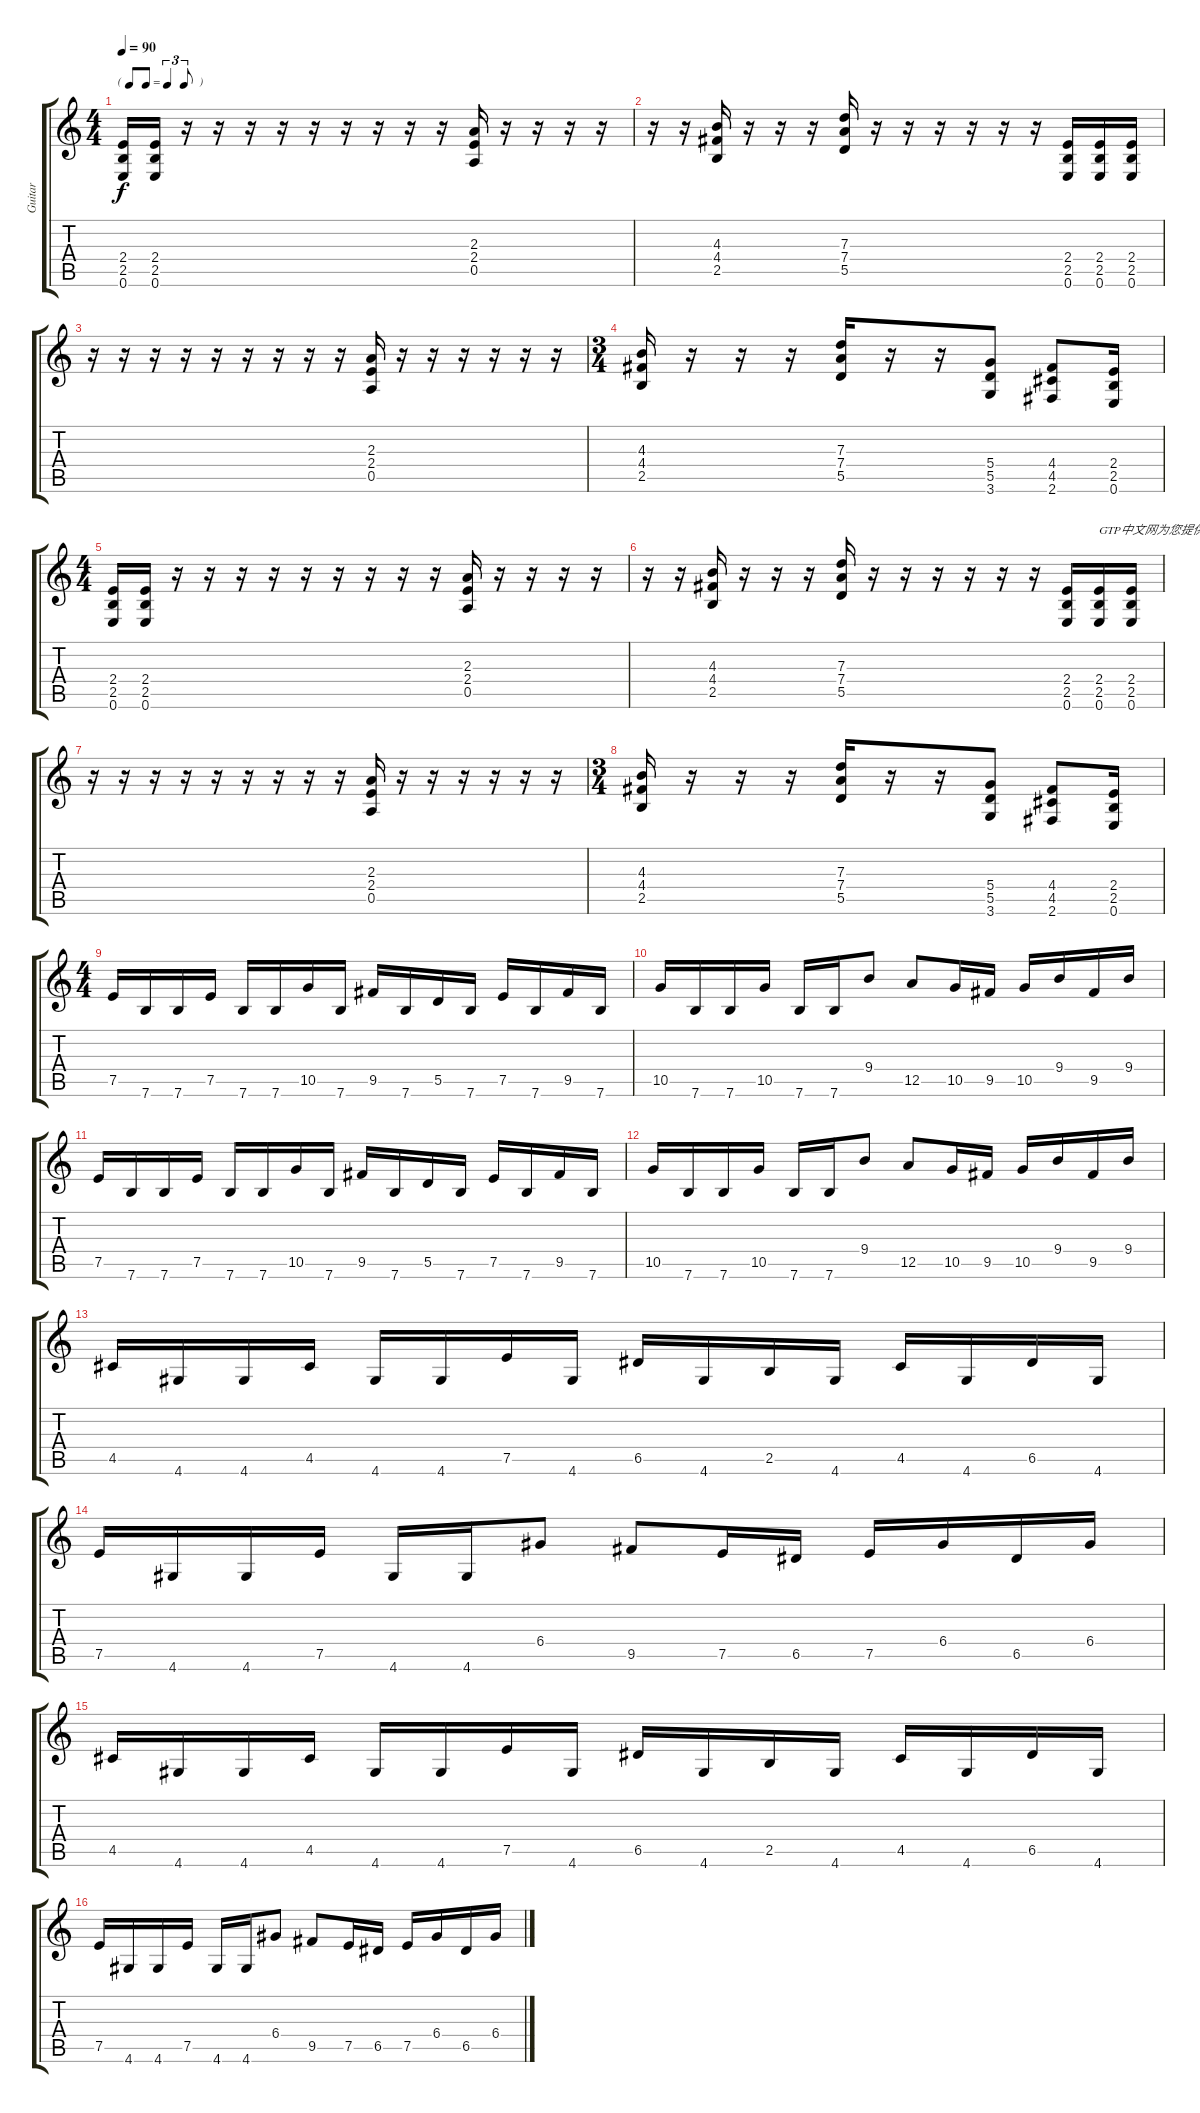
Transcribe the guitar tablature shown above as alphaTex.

\track ("Guitar" "Guitar") {instrument overdrivenguitar}
\staff {score tabs}
\tuning (E4 B3 G3 D3 A2 E2) {hide}
\ts (4 4)
\tf triplet8th
\tempo 90
\clef g2
\ks c
(2.4 2.5 0.6).16{dy f instrument overdrivenguitar} (2.4 2.5 0.6).16 r.16 r.16 r.16 r.16 r.16 r.16 r.16 r.16 r.16 (2.3 2.4 0.5).16 r.16 r.16 r.16 r.16 |
r.16 r.16 (4.3 4.4 2.5).16 r.16 r.16 r.16 (7.3 7.4 5.5).16 r.16 r.16 r.16 r.16 r.16 r.16 (2.4 2.5 0.6).16 (2.4 2.5 0.6).16 (2.4 2.5 0.6).16 |
r.16 r.16 r.16 r.16 r.16 r.16 r.16 r.16 r.16 (2.3 2.4 0.5).16 r.16 r.16 r.16 r.16 r.16 r.16 |
\ts (3 4)
(4.3 4.4 2.5).16 r.16 r.16 r.16 (7.3 7.4 5.5).16 r.16 r.16 (5.4 5.5 3.6).8 (4.4 4.5 2.6).8 (2.4 2.5 0.6).16 |
\ts (4 4)
(2.4 2.5 0.6).16 (2.4 2.5 0.6).16 r.16 r.16 r.16 r.16 r.16 r.16 r.16 r.16 r.16 (2.3 2.4 0.5).16 r.16 r.16 r.16 r.16 |
r.16 r.16 (4.3 4.4 2.5).16 r.16 r.16 r.16 (7.3 7.4 5.5).16 r.16 r.16 r.16 r.16 r.16 r.16 (2.4 2.5 0.6).16 (2.4 2.5 0.6).16{txt "GTP中文网为您提供优秀的谱子"} (2.4 2.5 0.6).16 |
r.16 r.16 r.16 r.16 r.16 r.16 r.16 r.16 r.16 (2.3 2.4 0.5).16 r.16 r.16 r.16 r.16 r.16 r.16 |
\ts (3 4)
(4.3 4.4 2.5).16 r.16 r.16 r.16 (7.3 7.4 5.5).16 r.16 r.16 (5.4 5.5 3.6).8 (4.4 4.5 2.6).8 (2.4 2.5 0.6).16 |
\ts (4 4)
7.5.16 7.6.16 7.6.16 7.5.16 7.6.16 7.6.16 10.5.16 7.6.16 9.5.16 7.6.16 5.5.16 7.6.16 7.5.16 7.6.16 9.5.16 7.6.16 |
10.5.16 7.6.16 7.6.16 10.5.16 7.6.16 7.6.16 9.4.8 12.5.8 10.5.16 9.5.16 10.5.16 9.4.16 9.5.16 9.4.16 |
7.5.16 7.6.16 7.6.16 7.5.16 7.6.16 7.6.16 10.5.16 7.6.16 9.5.16 7.6.16 5.5.16 7.6.16 7.5.16 7.6.16 9.5.16 7.6.16 |
10.5.16 7.6.16 7.6.16 10.5.16 7.6.16 7.6.16 9.4.8 12.5.8 10.5.16 9.5.16 10.5.16 9.4.16 9.5.16 9.4.16 |
4.5.16 4.6.16 4.6.16 4.5.16 4.6.16 4.6.16 7.5.16 4.6.16 6.5.16 4.6.16 2.5.16 4.6.16 4.5.16 4.6.16 6.5.16 4.6.16 |
7.5.16 4.6.16 4.6.16 7.5.16 4.6.16 4.6.16 6.4.8 9.5.8 7.5.16 6.5.16 7.5.16 6.4.16 6.5.16 6.4.16 |
4.5.16 4.6.16 4.6.16 4.5.16 4.6.16 4.6.16 7.5.16 4.6.16 6.5.16 4.6.16 2.5.16 4.6.16 4.5.16 4.6.16 6.5.16 4.6.16 |
7.5.16 4.6.16 4.6.16 7.5.16 4.6.16 4.6.16 6.4.8 9.5.8 7.5.16 6.5.16 7.5.16 6.4.16 6.5.16 6.4.16
